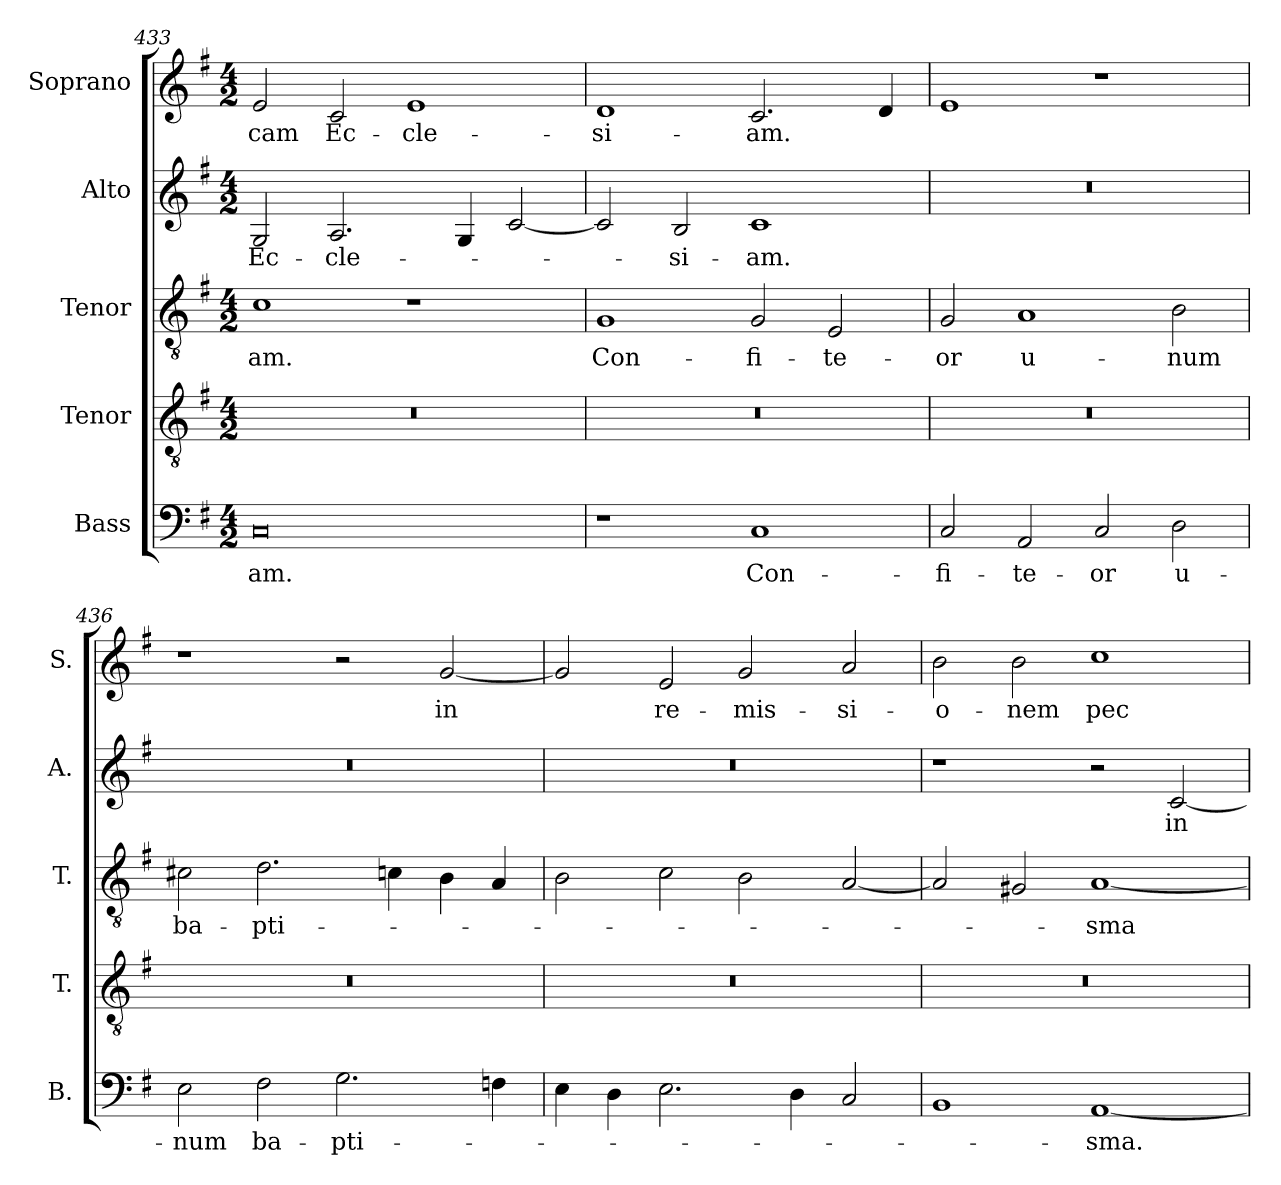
**kern	**text	**kern	**kern	**text	**kern	**text	**kern	**text
*part5	*part5	*part4	*part3	*part3	*part2	*part2	*part1	*part1
*staff5	*staff5	*staff4	*staff3	*staff3	*staff2	*staff2	*staff1	*staff1
*I"Bass	*	*I"Tenor	*I"Tenor	*	*I"Alto	*	*I"Soprano	*
*I'B.	*	*I'T.	*I'T.	*	*I'A.	*	*I'S.	*
*clefF4	*	*clefGv2	*clefGv2	*	*clefG2	*	*clefG2	*
*	*	*ITrd7c12	*ITrd7c12	*	*	*	*	*
*k[f#]	*	*k[f#]	*k[f#]	*	*k[f#]	*	*k[f#]	*
*G:	*	*G:	*G:	*	*G:	*	*G:	*
*M4/2	*	*M4/2	*M4/2	*	*M4/2	*	*M4/2	*
=433	=433	=433	=433	=433	=433	=433	=433	=433
!	!LO:LY:b:color=#000000	!LO:N:vis=1	!	!	!	!	!	!
!	!	!	!	!LO:LY:b:color=#000000	!	!	!	!
!	!	!	!	!	!	!LO:LY:b:color=#000000	!	!
!	!	!	!	!	!	!	!	!LO:LY:b:color=#000000
0Ci	-am.	0r	1Ci	-am.	2Gi/	Ec-	2ei/	-cam
!	!	!	!	!	!	!LO:LY:b:color=#000000	!	!
!	!	!	!	!	!	!	!	!LO:LY:b:color=#000000
.	.	.	.	.	2.Ai/	-cle-	2ci/	Ec-
!	!	!	!	!	!	!	!	!LO:LY:b:color=#000000
.	.	.	1r	.	.	.	1ei	-cle-
.	.	.	.	.	4Gi/	.	.	.
.	.	.	.	.	[2ci/	.	.	.
=434	=434	=434	=434	=434	=434	=434	=434	=434
!	!	!LO:N:vis=1	!	!	!	!	!	!
!	!	!	!	!LO:LY:b:color=#000000	!	!	!	!
!	!	!	!	!	!	!	!	!LO:LY:b:color=#000000
1r	.	0r	1GGi	Con-	2ci/]	.	1di	-si-
!	!	!	!	!	!	!LO:LY:b:color=#000000	!	!
.	.	.	.	.	2Bi/	-si-	.	.
!	!LO:LY:b:color=#000000	!	!	!	!	!	!	!
!	!	!	!	!LO:LY:b:color=#000000	!	!	!	!
!	!	!	!	!	!	!LO:LY:b:color=#000000	!	!
!	!	!	!	!	!	!	!	!LO:LY:b:color=#000000
1Ci	Con-	.	2GGi/	-fi-	1ci	-am.	2.ci/	-am.
!	!	!	!	!LO:LY:b:color=#000000	!	!	!	!
.	.	.	2EEi/	-te-	.	.	.	.
.	.	.	.	.	.	.	4di/	.
=435	=435	=435	=435	=435	=435	=435	=435	=435
!	!LO:LY:b:color=#000000	!LO:N:vis=1	!	!	!	!	!	!
!	!	!	!	!LO:LY:b:color=#000000	!LO:N:vis=1	!	!	!
2Ci/	-fi-	0r	2GGi/	-or	0r	.	1ei	.
!	!LO:LY:b:color=#000000	!	!	!	!	!	!	!
!	!	!	!	!LO:LY:b:color=#000000	!	!	!	!
2AAi/	-te-	.	1AAi	u-	.	.	.	.
!	!LO:LY:b:color=#000000	!	!	!	!	!	!	!
2Ci/	-or	.	.	.	.	.	1r	.
!	!LO:LY:b:color=#000000	!	!	!	!	!	!	!
!	!	!	!	!LO:LY:b:color=#000000	!	!	!	!
2Di\	u-	.	2BBi\	-num	.	.	.	.
!!LO:LB:g=z
=436	=436	=436	=436	=436	=436	=436	=436	=436
!	!LO:LY:b:color=#000000	!LO:N:vis=1	!	!	!	!	!	!
!	!	!	!	!LO:LY:b:color=#000000	!LO:N:vis=1	!	!	!
2Ei\	-num	0r	2C#Xi\	ba-	0r	.	1r	.
!	!LO:LY:b:color=#000000	!	!	!	!	!	!	!
!	!	!	!	!LO:LY:b:color=#000000	!	!	!	!
2F#i\	ba-	.	2.Di\	-pti-	.	.	.	.
!	!LO:LY:b:color=#000000	!	!	!	!	!	!	!
2.Gi\	-pti-	.	.	.	.	.	2r	.
.	.	.	4Cni\	.	.	.	.	.
!	!	!	!	!	!	!	!	!LO:LY:b:color=#000000
.	.	.	4BBi\	.	.	.	[2gi/	in
4Fni\	.	.	4AAi/	.	.	.	.	.
=437	=437	=437	=437	=437	=437	=437	=437	=437
!	!	!LO:N:vis=1	!	!	!LO:N:vis=1	!	!	!
4Ei\	.	0r	2BBi\	.	0r	.	2gi/]	.
4Di\	.	.	.	.	.	.	.	.
!	!	!	!	!	!	!	!	!LO:LY:b:color=#000000
2.Ei\	.	.	2Ci\	.	.	.	2ei/	re-
!	!	!	!	!	!	!	!	!LO:LY:b:color=#000000
.	.	.	2BBi\	.	.	.	2gi/	-mis-
4Di\	.	.	.	.	.	.	.	.
!	!	!	!	!	!	!	!	!LO:LY:b:color=#000000
2Ci/	.	.	[2AAi/	.	.	.	2ai/	-si-
=438	=438	=438	=438	=438	=438	=438	=438	=438
!	!	!LO:N:vis=1	!	!	!	!	!	!
!	!	!	!	!	!	!	!	!LO:LY:b:color=#000000
1BBi	.	0r	2AAi/]	.	1r	.	2bi\	-o-
!	!	!	!	!	!	!	!	!LO:LY:b:color=#000000
.	.	.	2GG#Xi/	.	.	.	2bi\	-nem
!	!LO:LY:b:color=#000000	!	!	!	!	!	!	!
!	!	!	!	!LO:LY:b:color=#000000	!	!	!	!
!	!	!	!	!	!	!	!	!LO:LY:b:color=#000000
[1AAi	-sma.	.	[1AAi	-sma	2r	.	1cci	pec-
!	!	!	!	!	!	!LO:LY:b:color=#000000	!	!
.	.	.	.	.	[2ci/	in	.	.
=	=	=	=	=	=	=	=	=
*-	*-	*-	*-	*-	*-	*-	*-	*-
